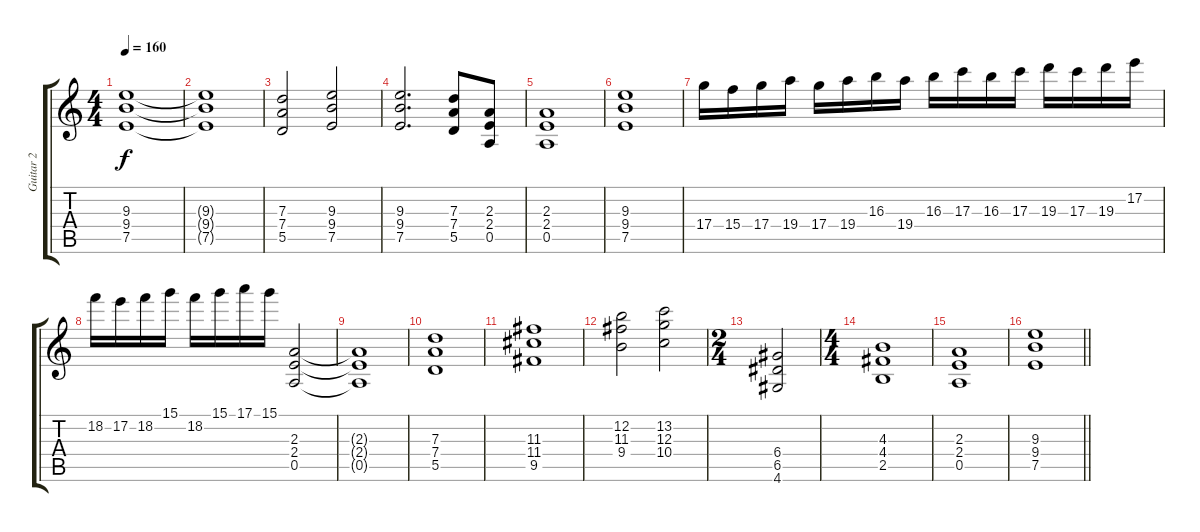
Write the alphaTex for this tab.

\track ("Guitar 2" "Guitar 2") {instrument distortionguitar}
\staff {score tabs}
\tuning (E4 B3 G3 D3 A2 E2) {hide}
\ts (4 4)
\tempo 160
\clef g2
\ks c
(9.3 9.4 7.5).1{dy f} |
(9.3{t} 9.4{t} 7.5{t}).1 |
(7.3 7.4 5.5).2 (9.3 9.4 7.5).2 |
(9.3 9.4 7.5).2{d} (7.3 7.4 5.5).8 (2.3 2.4 0.5).8 |
(2.3 2.4 0.5).1 |
(9.3 9.4 7.5).1 |
17.4.16 15.4.16 17.4.16 19.4.16 17.4.16 19.4.16 16.3.16 19.4.16 16.3.16 17.3.16 16.3.16 17.3.16 19.3.16 17.3.16 19.3.16 17.2.16 |
18.2.16 17.2.16 18.2.16 15.1.16 18.2.16 15.1.16 17.1.16 15.1.16 (2.3 2.4 0.5).2 |
(2.3{t} 2.4{t} 0.5{t}).1 |
(7.3 7.4 5.5).1 |
(11.3 11.4 9.5).1 |
(12.2 11.3 9.4).2 (13.2 12.3 10.4).2 |
\ts (2 4)
(6.4 6.5 4.6).2 |
\ts (4 4)
(4.3 4.4 2.5).1 |
(2.3 2.4 0.5).1 |
\barLineRight lightlight
(9.3 9.4 7.5).1
